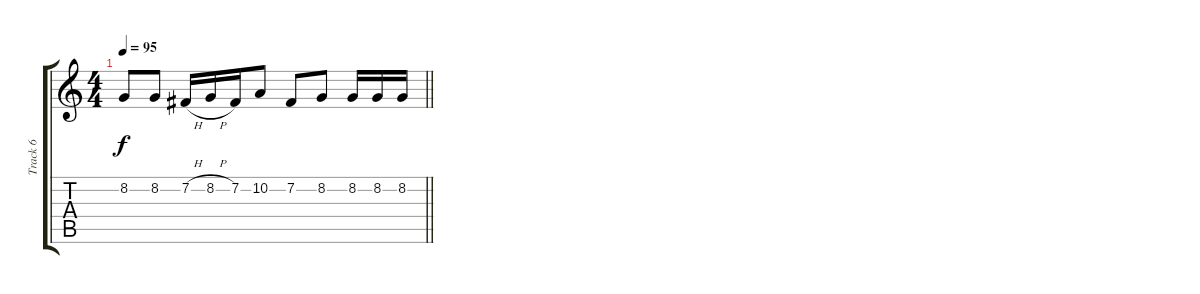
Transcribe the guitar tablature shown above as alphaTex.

\track ("Track 6" "Track 6") {instrument drawbarorgan}
\staff {score tabs}
\tuning (E4 B3 G3 D3 A2 E2) {hide}
\ts (4 4)
\tempo 95
\clef g2
\barLineRight lightlight
\ks c
8.2.8{dy f} 8.2.8 7.2{h}.16 8.2{h}.16 7.2.16 10.2.8 7.2.8 8.2.8 8.2.16 8.2.16 8.2.16
